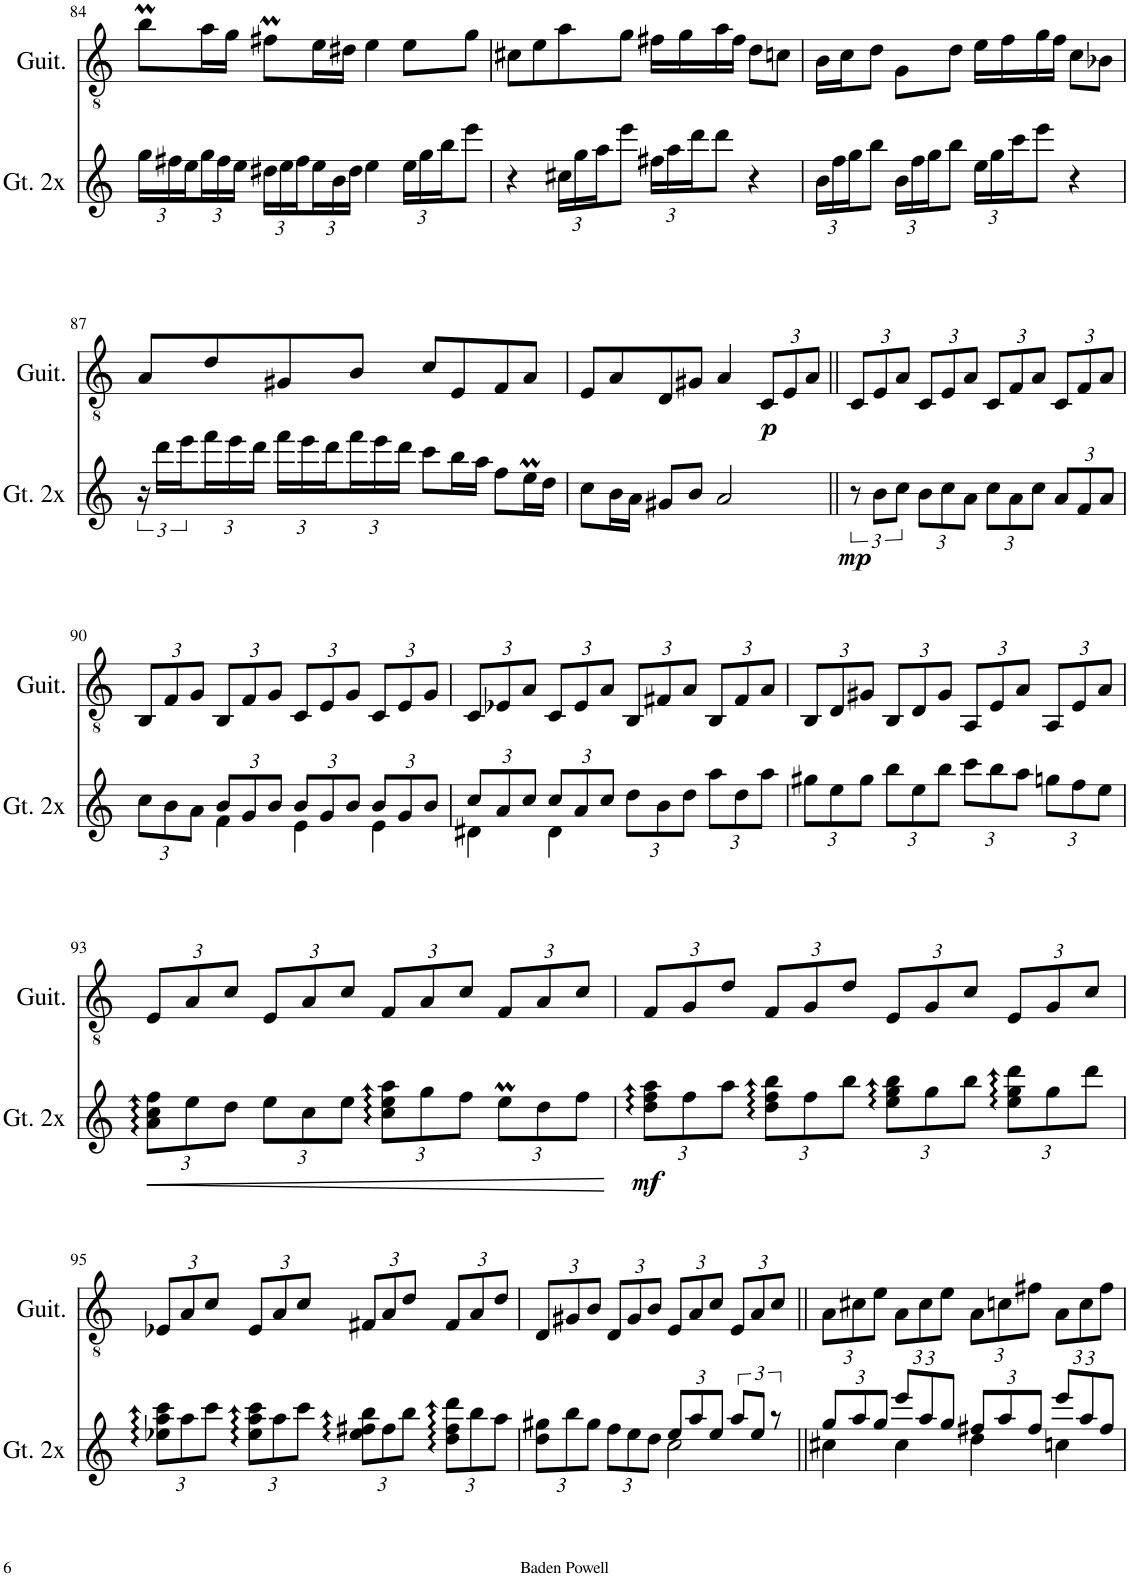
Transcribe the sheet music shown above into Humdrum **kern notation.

**kern	**dynam	**kern	**dynam
*part2	*part2	*part1	*part1
*staff2	*staff2	*staff1	*staff1
*I"Guitar (2x speed)	*	*I"Guitar	*
*I'Gt. 2x	*	*I'Guit.	*
!!LO:PB:g=z
*clefG2	*	*clefGv2	*
*k[]	*	*k[]	*
*M4/4	*	*M4/4	*
*Xbrackettup	*	*	*
=84	=84	=84	=84
24gg\LL	.	8bm\L	.
24ff#X\	.	.	.
24ee\	.	.	.
24gg\	.	16a\L	.
24ff#\	.	.	.
.	.	16g\JJ	.
24ee\JJ	.	.	.
24dd#X\LL	.	8f#Xm\L	.
24ee\	.	.	.
24ff#\	.	.	.
24ee\	.	16e\L	.
24b\	.	.	.
.	.	16d#X\JJ	.
24dd#\JJ	.	.	.
4ee\	.	4e\	.
24ee\LL	.	8e\L	.
24gg\	.	.	.
24bb\J	.	.	.
8eee\J	.	8g\J	.
=85	=85	=85	=85
4r	.	8c#X\L	.
.	.	8e\	.
24cc#X\LL	.	8a\	.
24gg\	.	.	.
24aa\J	.	.	.
8eee\J	.	8g\J	.
24ff#X\LL	.	16f#X\LL	.
24aa\	.	.	.
.	.	16g\	.
24ddd\J	.	.	.
8ddd\J	.	16a\	.
.	.	16f#\JJ	.
4r	.	8d\L	.
.	.	8cn\J	.
=86	=86	=86	=86
24b\LL	.	16B\LL	.
24ff\	.	.	.
.	.	16c\J	.
24gg\J	.	.	.
8bb\J	.	8d\J	.
24b\LL	.	8G\L	.
24ff\	.	.	.
24gg\J	.	.	.
8bb\J	.	8d\J	.
24ee\LL	.	16e\LL	.
24gg\	.	.	.
.	.	16f\	.
24ccc\J	.	.	.
8eee\J	.	16g\	.
.	.	16f\JJ	.
4r	.	8c\L	.
.	.	8B-X\J	.
!!LO:LB:g=z
=87	=87	=87	=87
*brackettup	*	*	*
24r	.	8A/L	.
24ddd\LL	.	.	.
24eee\	.	.	.
*Xbrackettup	*	*	*
24fff\	.	8d/	.
24eee\	.	.	.
24ddd\JJ	.	.	.
24fff\LL	.	8G#X/	.
24eee\	.	.	.
24ddd\	.	.	.
24fff\	.	8B/J	.
24eee\	.	.	.
24ddd\JJ	.	.	.
8ccc\L	.	8c/L	.
16bb\L	.	8E/	.
16aa\JJ	.	.	.
8ff\L	.	8F/	.
16eem\L	.	8A/J	.
16dd\JJ	.	.	.
=88	=88	=88	=88
8cc\L	.	8E/L	.
16b\L	.	8A/	.
16a\JJ	.	.	.
8g#X/L	.	8D/	.
8b/J	.	8G#X/J	.
2a/	.	4A/	.
*	*	*Xbrackettup	*
!	!	!	!LO:DY:b
.	.	12C/L	p
.	.	12E/	.
.	.	12A/J	.
=89||	=89||	=89||	=89||
*brackettup	*	*	*
!	!LO:DY:b	!	!
12r	mp	12C/L	.
12b\L	.	12E/	.
12cc\J	.	12A/J	.
*Xbrackettup	*	*	*
12b\L	.	12C/L	.
12cc\	.	12E/	.
12a\J	.	12A/J	.
12cc\L	.	12C/L	.
12a\	.	12F/	.
12cc\J	.	12A/J	.
12a/L	.	12C/L	.
12f/	.	12F/	.
12a/J	.	12A/J	.
!!LO:LB:g=z
=90	=90	=90	=90
*^	*	*	*
12cc\L	4ryy	.	12BB/L	.
12b\	.	.	12F/	.
12a\J	.	.	12G/J	.
12b/L	4f\	.	12BB/L	.
12g/	.	.	12F/	.
12b/J	.	.	12G/J	.
12b/L	4e\	.	12C/L	.
12g/	.	.	12E/	.
12b/J	.	.	12G/J	.
12b/L	4e\	.	12C/L	.
12g/	.	.	12E/	.
12b/J	.	.	12G/J	.
=91	=91	=91	=91	=91
12cc/L	4d#X\	.	12C/L	.
12a/	.	.	12E-X/	.
12cc/J	.	.	12A/J	.
12cc/L	4d#\	.	12C/L	.
12a/	.	.	12E-/	.
12cc/J	.	.	12A/J	.
12dd\L	2ryy	.	12BB/L	.
12b\	.	.	12F#X/	.
12dd\J	.	.	12A/J	.
12aa\L	.	.	12BB/L	.
12dd\	.	.	12F#/	.
12aa\J	.	.	12A/J	.
*v	*v	*	*	*
=92	=92	=92	=92
12gg#X\L	.	12BB/L	.
12ee\	.	12D/	.
12gg#\J	.	12G#X/J	.
12bb\L	.	12BB/L	.
12ee\	.	12D/	.
12bb\J	.	12G#/J	.
12ccc\L	.	12AA/L	.
12bb\	.	12E/	.
12aa\J	.	12A/J	.
12ggn\L	.	12AA/L	.
12ff\	.	12E/	.
12ee\J	.	12A/J	.
!!LO:LB:g=z
=93	=93	=93	=93
!	!LO:HP:b	!	!
12a\ 12cc\ 12ff\L	<	12E/L	.
12ee\	.	12A/	.
12dd\J	.	12c/J	.
12ee\L	.	12E/L	.
12cc\	.	12A/	.
12ee\J	.	12c/J	.
12cc\ 12ee\ 12aa\L	.	12F/L	.
12gg\	.	12A/	.
12ff\J	.	12c/J	.
12eem\L	.	12F/L	.
12dd\	.	12A/	.
12ff\J	.	12c/J	.
.	[	.	.
=94	=94	=94	=94
!	!LO:DY:b	!	!
12dd\ 12ff\ 12aa\L	mf	12F/L	.
12ff\	.	12G/	.
12aa\J	.	12d/J	.
12dd\ 12ff\ 12bb\L	.	12F/L	.
12ff\	.	12G/	.
12bb\J	.	12d/J	.
12ee\ 12gg\ 12bb\L	.	12E/L	.
12gg\	.	12G/	.
12bb\J	.	12c/J	.
12ee\ 12gg\ 12ddd\L	.	12E/L	.
12gg\	.	12G/	.
12ddd\J	.	12c/J	.
!!LO:LB:g=z
=95	=95	=95	=95
12ee-X\ 12aa\ 12ccc\L	.	12E-X/L	.
12aa\	.	12A/	.
12ccc\J	.	12c/J	.
12ee-\ 12aa\ 12ccc\L	.	12E-/L	.
12aa\	.	12A/	.
12ccc\J	.	12c/J	.
12ee-\ 12ff#X\ 12bb\L	.	12F#X/L	.
12ff#\	.	12A/	.
12bb\J	.	12d/J	.
12dd\ 12ff#\ 12ddd\L	.	12F#/L	.
12bb\	.	12A/	.
12aa\J	.	12d/J	.
=96	=96	=96	=96
*^	*	*	*
12dd\ 12gg#X\L	2ryy	.	12D/L	.
12bb\	.	.	12G#X/	.
12gg#\J	.	.	12B/J	.
12ff\L	.	.	12D/L	.
12ee\	.	.	12G#/	.
12dd\J	.	.	12B/J	.
12ee/L	2cc\	.	12E/L	.
12aa/	.	.	12A/	.
12ee/J	.	.	12c/J	.
*brackettup	*	*	*	*
12aa/L	.	.	12E/L	.
12ee/J	.	.	12A/	.
12r	.	.	12c/J	.
=97||	=97||	=97||	=97||	=97||
*Xbrackettup	*	*	*	*
12gg/L	4cc#X\	.	12A\L	.
12aa/	.	.	12c#X\	.
12gg/J	.	.	12e\J	.
12eee/L	4cc#\	.	12A\L	.
12aa/	.	.	12c#\	.
12gg/J	.	.	12e\J	.
12ff#X/L	4dd\	.	12A\L	.
12aa/	.	.	12cn\	.
12ff#/J	.	.	12f#X\J	.
12eee/L	4ccn\	.	12A\L	.
12aa/	.	.	12c\	.
12ff#/J	.	.	12f#\J	.
*v	*v	*	*	*
=	=	=	=
*-	*-	*-	*-
